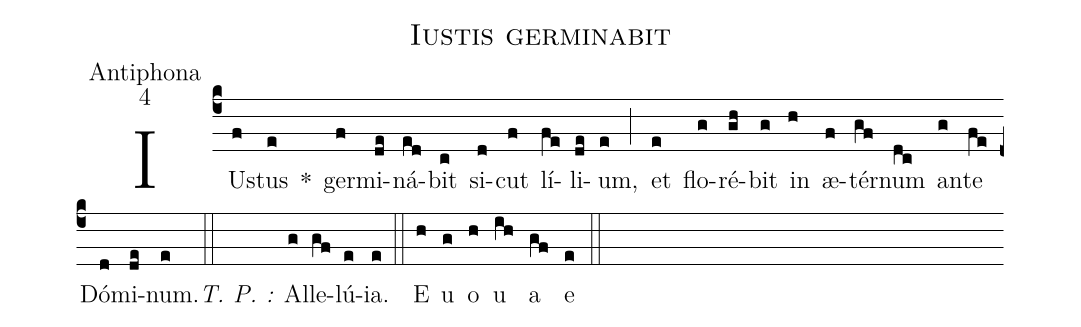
name:Iustis germinabit;
office-part:Antiphona;
mode:4;
%%
(c4)IUs(f)tus(e) *() ger(f)mi(de)ná(ed)bit(c) si(d)cut(f) lí(fe)li(de)um,(e) (;) et(e) flo(g)ré(gh)bit(g) in(h) æ(f)tér(gf)num(dc) an(g)te(fe) Dó(d)mi(de)num.(e) (::)<i>T. P. :</i>() Al(g)le(gf)lú(e)ia.(e) (::)  E(h) u(g) o(h) u(ih) a(gf) e(e) (::)
